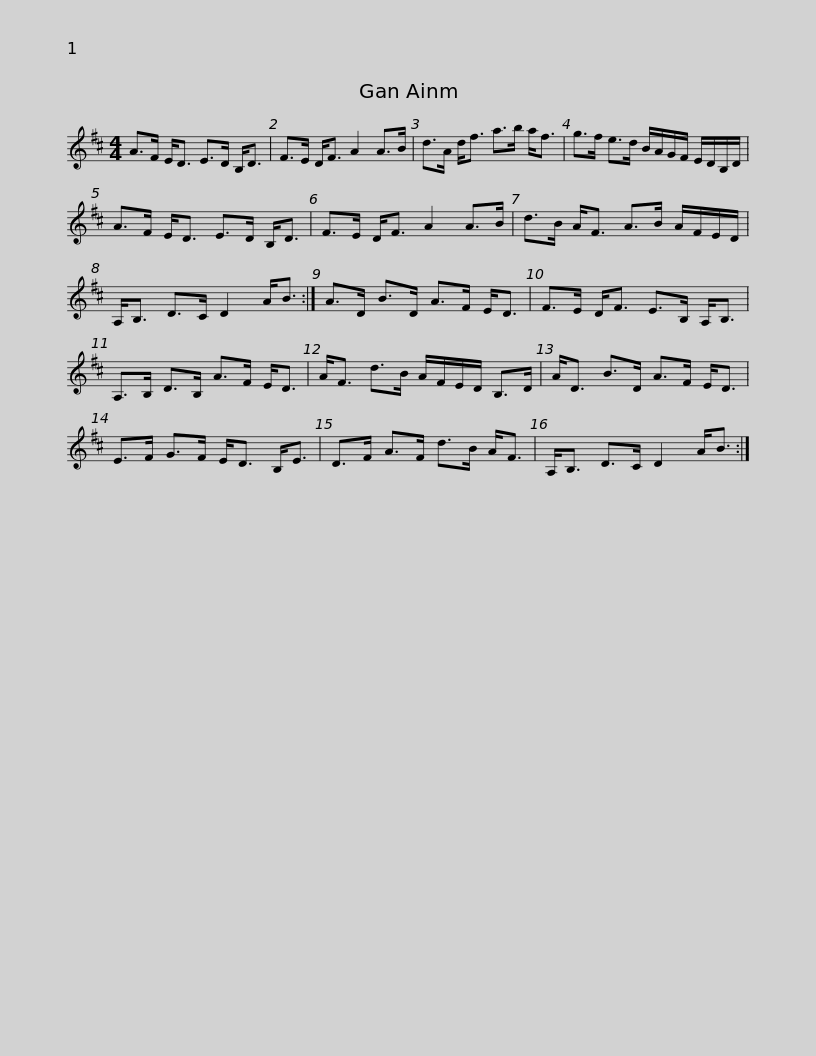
X:1
L:1/8
M:4/4
I:linebreak $
K:D
V:1 treble
V:1
 A>F E<D E>D B,<D | F>E D<F A2 A>B | d>A d<f a>b a<f | g>f e>d B/A/G/F/ E/D/B,/D/ |$ A>F E<D E>D B,<D | %5
 F>E D<F A2 A>B | d>B A<F A>B A/F/E/D/ | A,<B, D>C D2 A<B :|$ A>D B>D A>F E<D | F>E D<F E>B, A,<B, | %10
 A,>B, D>B, A>F E<D | A<F d>B A/F/E/D/ B,>D |$ A<D B>D A>F E<D | E>F G>F E<D B,<E | D>F A>F d>B A<F | %15
 A,<B, D>C D2 A<B :| %16
